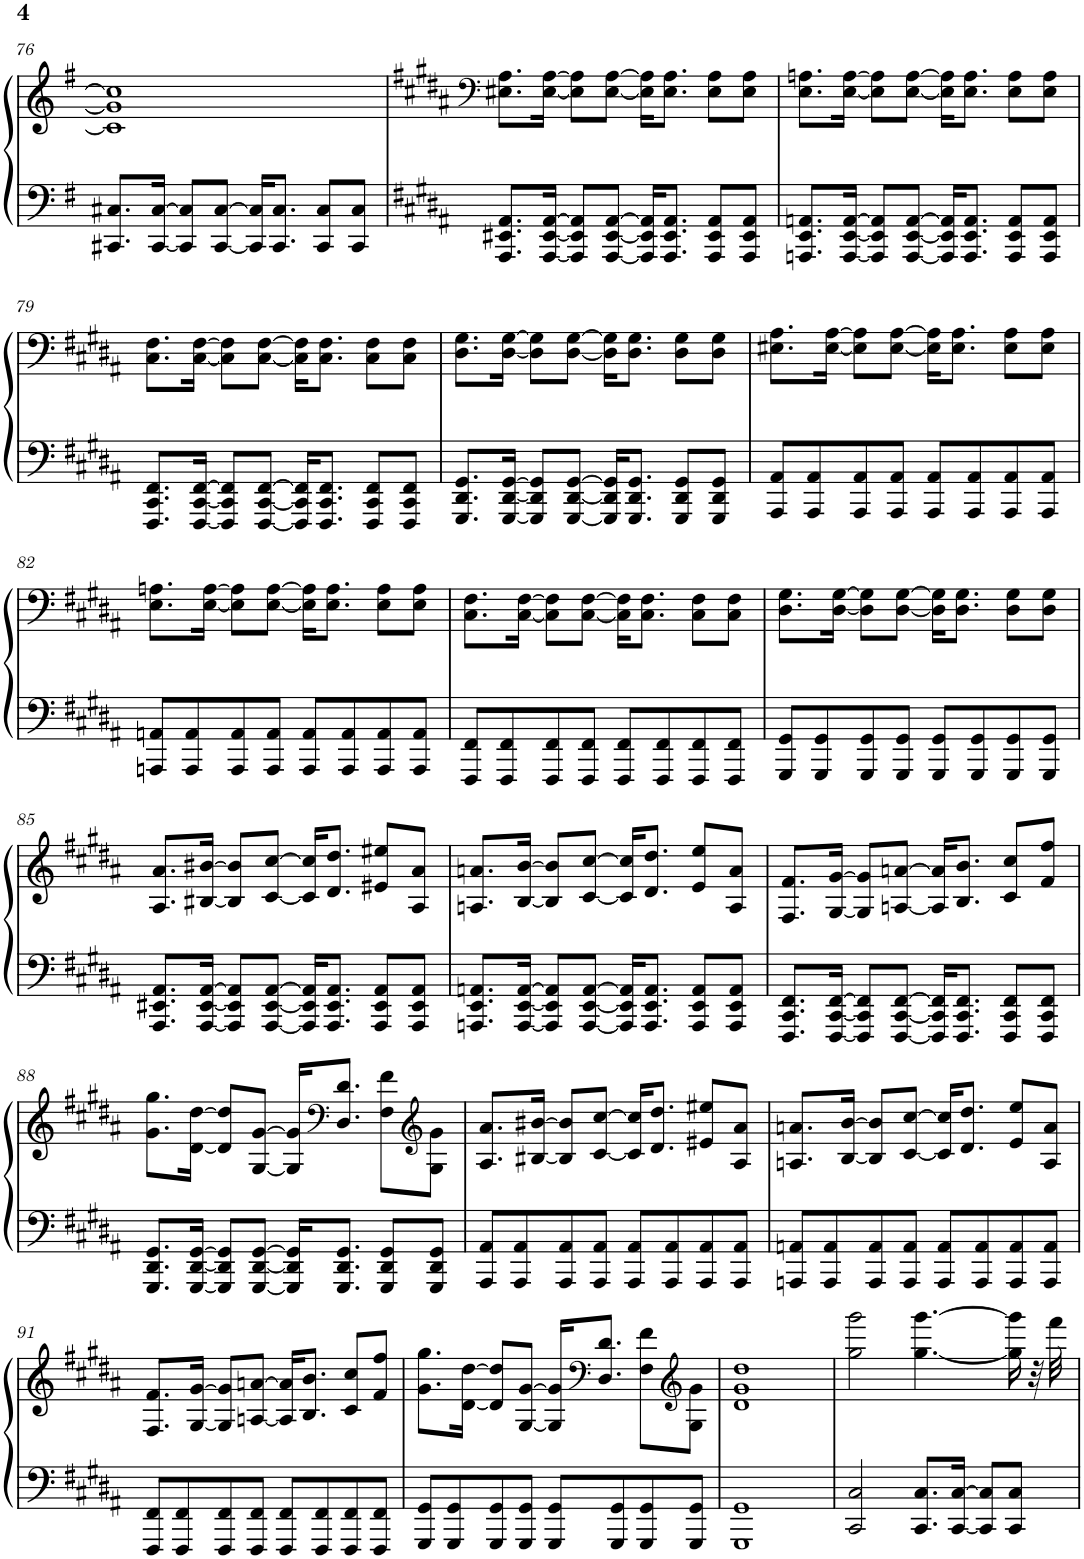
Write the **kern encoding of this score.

**kern	**kern
*part1	*part1
*staff2	*staff1
*I"Piano	*
*I'Pno.	*
!!LO:PB:g=z
*clefF4	*clefG2
*k[f#]	*k[f#]
*M4/4	*M4/4
=76	=76
8.CC#X/ 8.C#X/L	1c#] 1g#] 1cc#]
[16CC#/ [16C#/Jk	.
8CC#/] 8C#/]L	.
[8CC#/ [8C#/J	.
16CC#/] 16C#/]KL	.
8.CC#/ 8.C#/J	.
8CC#/ 8C#/L	.
8CC#/ 8C#/J	.
=77	=77
*	*clefF4
*k[f#c#g#d#a#]	*k[f#c#g#d#a#]
8.AAA#/ 8.EE#X/ 8.AA#/L	8.E#X\ 8.A#\L
[16AAA#/ [16EE#/ [16AA#/Jk	[16E#\ [16A#\Jk
8AAA#/] 8EE#/] 8AA#/]L	8E#\] 8A#\]L
[8AAA#/ [8EE#/ [8AA#/J	[8E#\ [8A#\J
16AAA#/] 16EE#/] 16AA#/]KL	16E#\] 16A#\]KL
8.AAA#/ 8.EE#/ 8.AA#/J	8.E#\ 8.A#\J
8AAA#/ 8EE#/ 8AA#/L	8E#\ 8A#\L
8AAA#/ 8EE#/ 8AA#/J	8E#\ 8A#\J
=78	=78
8.AAAn/ 8.EE/ 8.AAn/L	8.E\ 8.An\L
[16AAA/ [16EE/ [16AA/Jk	[16E\ [16A\Jk
8AAA/] 8EE/] 8AA/]L	8E\] 8A\]L
[8AAA/ [8EE/ [8AA/J	[8E\ [8A\J
16AAA/] 16EE/] 16AA/]KL	16E\] 16A\]KL
8.AAA/ 8.EE/ 8.AA/J	8.E\ 8.A\J
8AAA/ 8EE/ 8AA/L	8E\ 8A\L
8AAA/ 8EE/ 8AA/J	8E\ 8A\J
!!LO:LB:g=z
=79	=79
8.FFF#/ 8.CC#/ 8.FF#/L	8.C#\ 8.F#\L
[16FFF#/ [16CC#/ [16FF#/Jk	[16C#\ [16F#\Jk
8FFF#/] 8CC#/] 8FF#/]L	8C#\] 8F#\]L
[8FFF#/ [8CC#/ [8FF#/J	[8C#\ [8F#\J
16FFF#/] 16CC#/] 16FF#/]KL	16C#\] 16F#\]KL
8.FFF#/ 8.CC#/ 8.FF#/J	8.C#\ 8.F#\J
8FFF#/ 8CC#/ 8FF#/L	8C#\ 8F#\L
8FFF#/ 8CC#/ 8FF#/J	8C#\ 8F#\J
=80	=80
8.GGG#/ 8.DD#/ 8.GG#/L	8.D#\ 8.G#\L
[16GGG#/ [16DD#/ [16GG#/Jk	[16D#\ [16G#\Jk
8GGG#/] 8DD#/] 8GG#/]L	8D#\] 8G#\]L
[8GGG#/ [8DD#/ [8GG#/J	[8D#\ [8G#\J
16GGG#/] 16DD#/] 16GG#/]KL	16D#\] 16G#\]KL
8.GGG#/ 8.DD#/ 8.GG#/J	8.D#\ 8.G#\J
8GGG#/ 8DD#/ 8GG#/L	8D#\ 8G#\L
8GGG#/ 8DD#/ 8GG#/J	8D#\ 8G#\J
=81	=81
8AAA#/ 8AA#/L	8.E#X\ 8.A#\L
8AAA#/ 8AA#/	.
.	[16E#\ [16A#\Jk
8AAA#/ 8AA#/	8E#\] 8A#\]L
8AAA#/ 8AA#/J	[8E#\ [8A#\J
8AAA#/ 8AA#/L	16E#\] 16A#\]KL
.	8.E#\ 8.A#\J
8AAA#/ 8AA#/	.
8AAA#/ 8AA#/	8E#\ 8A#\L
8AAA#/ 8AA#/J	8E#\ 8A#\J
!!LO:LB:g=z
=82	=82
8AAAn/ 8AAn/L	8.E\ 8.An\L
8AAA/ 8AA/	.
.	[16E\ [16A\Jk
8AAA/ 8AA/	8E\] 8A\]L
8AAA/ 8AA/J	[8E\ [8A\J
8AAA/ 8AA/L	16E\] 16A\]KL
.	8.E\ 8.A\J
8AAA/ 8AA/	.
8AAA/ 8AA/	8E\ 8A\L
8AAA/ 8AA/J	8E\ 8A\J
=83	=83
8FFF#/ 8FF#/L	8.C#\ 8.F#\L
8FFF#/ 8FF#/	.
.	[16C#\ [16F#\Jk
8FFF#/ 8FF#/	8C#\] 8F#\]L
8FFF#/ 8FF#/J	[8C#\ [8F#\J
8FFF#/ 8FF#/L	16C#\] 16F#\]KL
.	8.C#\ 8.F#\J
8FFF#/ 8FF#/	.
8FFF#/ 8FF#/	8C#\ 8F#\L
8FFF#/ 8FF#/J	8C#\ 8F#\J
=84	=84
8GGG#/ 8GG#/L	8.D#\ 8.G#\L
8GGG#/ 8GG#/	.
.	[16D#\ [16G#\Jk
8GGG#/ 8GG#/	8D#\] 8G#\]L
8GGG#/ 8GG#/J	[8D#\ [8G#\J
8GGG#/ 8GG#/L	16D#\] 16G#\]KL
.	8.D#\ 8.G#\J
8GGG#/ 8GG#/	.
8GGG#/ 8GG#/	8D#\ 8G#\L
8GGG#/ 8GG#/J	8D#\ 8G#\J
!!LO:LB:g=z
=85	=85
8.AAA#/ 8.EE#X/ 8.AA#/L	8.A#/ 8.a#/L
[16AAA#/ [16EE#/ [16AA#/Jk	[16B#X/ [16b#X/Jk
8AAA#/] 8EE#/] 8AA#/]L	8B#/] 8b#/]L
[8AAA#/ [8EE#/ [8AA#/J	[8c#/ [8cc#/J
16AAA#/] 16EE#/] 16AA#/]KL	16c#/] 16cc#/]KL
8.AAA#/ 8.EE#/ 8.AA#/J	8.d#/ 8.dd#/J
8AAA#/ 8EE#/ 8AA#/L	8e#X/ 8ee#X/L
8AAA#/ 8EE#/ 8AA#/J	8A#/ 8a#/J
=86	=86
8.AAAn/ 8.EE/ 8.AAn/L	8.An/ 8.an/L
[16AAA/ [16EE/ [16AA/Jk	[16B/ [16b/Jk
8AAA/] 8EE/] 8AA/]L	8B/] 8b/]L
[8AAA/ [8EE/ [8AA/J	[8c#/ [8cc#/J
16AAA/] 16EE/] 16AA/]KL	16c#/] 16cc#/]KL
8.AAA/ 8.EE/ 8.AA/J	8.d#/ 8.dd#/J
8AAA/ 8EE/ 8AA/L	8e/ 8ee/L
8AAA/ 8EE/ 8AA/J	8A/ 8a/J
=87	=87
8.FFF#/ 8.CC#/ 8.FF#/L	8.F#/ 8.f#/L
[16FFF#/ [16CC#/ [16FF#/Jk	[16G#/ [16g#/Jk
8FFF#/] 8CC#/] 8FF#/]L	8G#/] 8g#/]L
[8FFF#/ [8CC#/ [8FF#/J	[8An/ [8an/J
16FFF#/] 16CC#/] 16FF#/]KL	16A/] 16a/]KL
8.FFF#/ 8.CC#/ 8.FF#/J	8.B/ 8.b/J
8FFF#/ 8CC#/ 8FF#/L	8c#/ 8cc#/L
8FFF#/ 8CC#/ 8FF#/J	8f#/ 8ff#/J
!!LO:LB:g=z
=88	=88
8.GGG#/ 8.DD#/ 8.GG#/L	8.g#\ 8.gg#\L
[16GGG#/ [16DD#/ [16GG#/Jk	[16d#\ [16dd#\Jk
8GGG#/] 8DD#/] 8GG#/]L	8d#/] 8dd#/]L
[8GGG#/ [8DD#/ [8GG#/J	[8G#/ [8g#/J
16GGG#/] 16DD#/] 16GG#/]KL	16G#/] 16g#/]KL
*	*clefF4
8.GGG#/ 8.DD#/ 8.GG#/J	8.D#/ 8.d#/J
8GGG#/ 8DD#/ 8GG#/L	8F#\ 8f#\L
*	*clefG2
8GGG#/ 8DD#/ 8GG#/J	8G#\ 8g#\J
=89	=89
8AAA#/ 8AA#/L	8.A#/ 8.a#/L
8AAA#/ 8AA#/	.
.	[16B#X/ [16b#X/Jk
8AAA#/ 8AA#/	8B#/] 8b#/]L
8AAA#/ 8AA#/J	[8c#/ [8cc#/J
8AAA#/ 8AA#/L	16c#/] 16cc#/]KL
.	8.d#/ 8.dd#/J
8AAA#/ 8AA#/	.
8AAA#/ 8AA#/	8e#X/ 8ee#X/L
8AAA#/ 8AA#/J	8A#/ 8a#/J
=90	=90
8AAAn/ 8AAn/L	8.An/ 8.an/L
8AAA/ 8AA/	.
.	[16B/ [16b/Jk
8AAA/ 8AA/	8B/] 8b/]L
8AAA/ 8AA/J	[8c#/ [8cc#/J
8AAA/ 8AA/L	16c#/] 16cc#/]KL
.	8.d#/ 8.dd#/J
8AAA/ 8AA/	.
8AAA/ 8AA/	8e/ 8ee/L
8AAA/ 8AA/J	8A/ 8a/J
!!LO:LB:g=z
=91	=91
8FFF#/ 8FF#/L	8.F#/ 8.f#/L
8FFF#/ 8FF#/	.
.	[16G#/ [16g#/Jk
8FFF#/ 8FF#/	8G#/] 8g#/]L
8FFF#/ 8FF#/J	[8An/ [8an/J
8FFF#/ 8FF#/L	16A/] 16a/]KL
.	8.B/ 8.b/J
8FFF#/ 8FF#/	.
8FFF#/ 8FF#/	8c#/ 8cc#/L
8FFF#/ 8FF#/J	8f#/ 8ff#/J
=92	=92
8GGG#/ 8GG#/L	8.g#\ 8.gg#\L
8GGG#/ 8GG#/	.
.	[16d#\ [16dd#\Jk
8GGG#/ 8GG#/	8d#/] 8dd#/]L
8GGG#/ 8GG#/J	[8G#/ [8g#/J
8GGG#/ 8GG#/L	16G#/] 16g#/]KL
*	*clefF4
.	8.D#/ 8.d#/J
8GGG#/ 8GG#/	.
8GGG#/ 8GG#/	8F#\ 8f#\L
*	*clefG2
8GGG#/ 8GG#/J	8G#\ 8g#\J
=93	=93
1GGG# 1GG#	1d# 1g# 1dd#
=94	=94
2CC#/ 2C#/	2gg#\ 2ggg#\
8.CC#/ 8.C#/L	[4.gg#\ [4.ggg#\
[16CC#/ [16C#/Jk	.
8CC#/] 8C#/]L	.
8CC#/ 8C#/J	16gg#\] 16ggg#\]
.	32r
.	32fff#\
=	=
*-	*-
